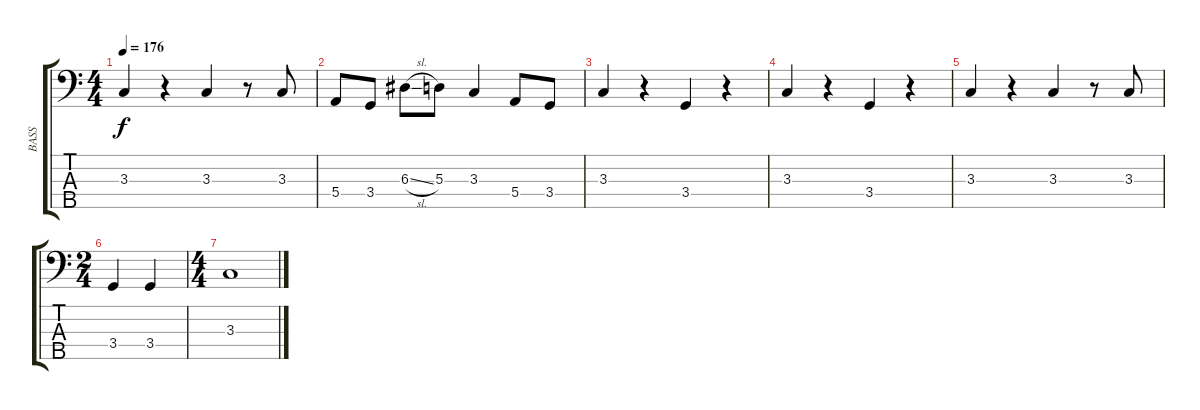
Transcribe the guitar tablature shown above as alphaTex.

\track ("BASS" "BASS") {instrument electricbassfinger}
\staff {score tabs}
\tuning (G2 D2 A1 E1 B0) {hide}
\ts (4 4)
\tempo 176
\clef f4
\ks c
3.3.4{dy f} r.4 3.3.4 r.8 3.3.8 |
5.4.8 3.4.8 6.3{sl}.8 5.3.8 3.3.4 5.4.8 3.4.8 |
3.3.4 r.4 3.4.4 r.4 |
3.3.4 r.4 3.4.4 r.4 |
3.3.4 r.4 3.3.4 r.8 3.3.8 |
\ts (2 4)
3.4.4 3.4.4 |
\ts (4 4)
3.3.1
